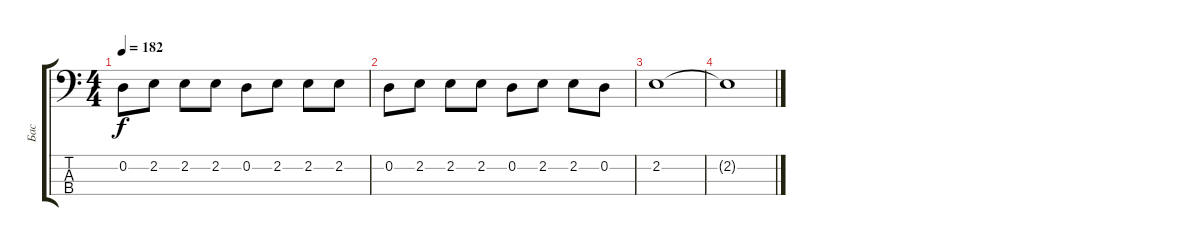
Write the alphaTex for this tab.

\track ("Бас" "Бас") {instrument electricbassfinger}
\staff {score tabs}
\tuning (G2 D2 A1 E1) {hide}
\ts (4 4)
\tempo 182
\clef f4
\ks c
0.2.8{dy f} 2.2.8 2.2.8 2.2.8 0.2.8 2.2.8 2.2.8 2.2.8 |
0.2.8 2.2.8 2.2.8 2.2.8 0.2.8 2.2.8 2.2.8 0.2.8 |
2.2.1 |
2.2{t}.1
